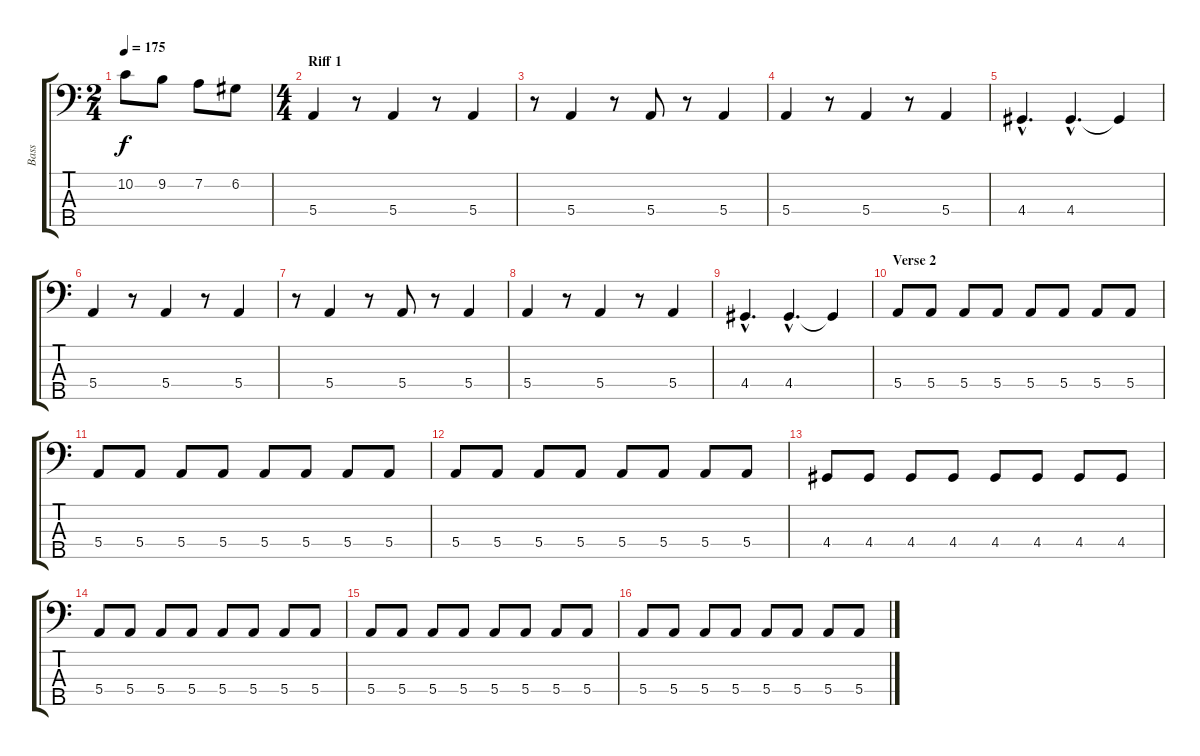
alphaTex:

\track ("Bass" "Bass") {instrument electricbassfinger}
\staff {score tabs}
\tuning (G2 D2 A1 E1 B0) {hide}
\ts (2 4)
\tempo 175
\clef f4
\ks c
10.2.8{dy f} 9.2.8 7.2.8 6.2.8 |
\ts (4 4)
\section ("" "Riff 1")
5.4.4 r.8 5.4.4 r.8 5.4.4 |
r.8 5.4.4 r.8 5.4.8 r.8 5.4.4 |
5.4.4 r.8 5.4.4 r.8 5.4.4 |
4.4{hac}.4{d} 4.4{hac}.4{d} 4.4{t}.4 |
5.4.4 r.8 5.4.4 r.8 5.4.4 |
r.8 5.4.4 r.8 5.4.8 r.8 5.4.4 |
5.4.4 r.8 5.4.4 r.8 5.4.4 |
4.4{hac}.4{d} 4.4{hac}.4{d} 4.4{t}.4 |
\section ("" "Verse 2")
5.4.8 5.4.8 5.4.8 5.4.8 5.4.8 5.4.8 5.4.8 5.4.8 |
5.4.8 5.4.8 5.4.8 5.4.8 5.4.8 5.4.8 5.4.8 5.4.8 |
5.4.8 5.4.8 5.4.8 5.4.8 5.4.8 5.4.8 5.4.8 5.4.8 |
4.4.8 4.4.8 4.4.8 4.4.8 4.4.8 4.4.8 4.4.8 4.4.8 |
5.4.8 5.4.8 5.4.8 5.4.8 5.4.8 5.4.8 5.4.8 5.4.8 |
5.4.8 5.4.8 5.4.8 5.4.8 5.4.8 5.4.8 5.4.8 5.4.8 |
5.4.8 5.4.8 5.4.8 5.4.8 5.4.8 5.4.8 5.4.8 5.4.8
